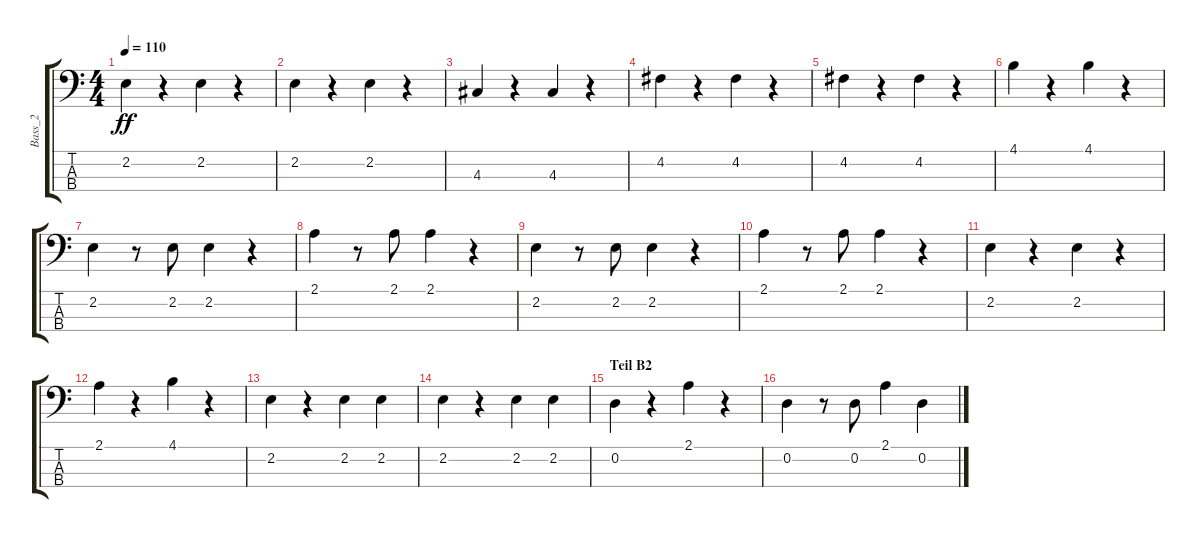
\track ("Bass_2" "Bass_2") {instrument acousticbass}
\staff {score tabs}
\tuning (G2 D2 A1 E1) {hide}
\ts (4 4)
\tempo 110
\clef f4
\ks c
2.2.4{dy ff} r.4 2.2.4 r.4 |
2.2.4 r.4 2.2.4 r.4 |
4.3.4 r.4 4.3.4 r.4 |
4.2.4 r.4 4.2.4 r.4 |
4.2.4 r.4 4.2.4 r.4 |
4.1.4 r.4 4.1.4 r.4 |
2.2.4 r.8 2.2.8 2.2.4 r.4 |
2.1.4 r.8 2.1.8 2.1.4 r.4 |
2.2.4 r.8 2.2.8 2.2.4 r.4 |
2.1.4 r.8 2.1.8 2.1.4 r.4 |
2.2.4 r.4 2.2.4 r.4 |
2.1.4 r.4 4.1.4 r.4 |
2.2.4 r.4 2.2.4 2.2.4 |
2.2.4 r.4 2.2.4 2.2.4 |
\section ("" "Teil B2")
0.2.4 r.4 2.1.4 r.4 |
0.2.4 r.8 0.2.8 2.1.4 0.2.4
